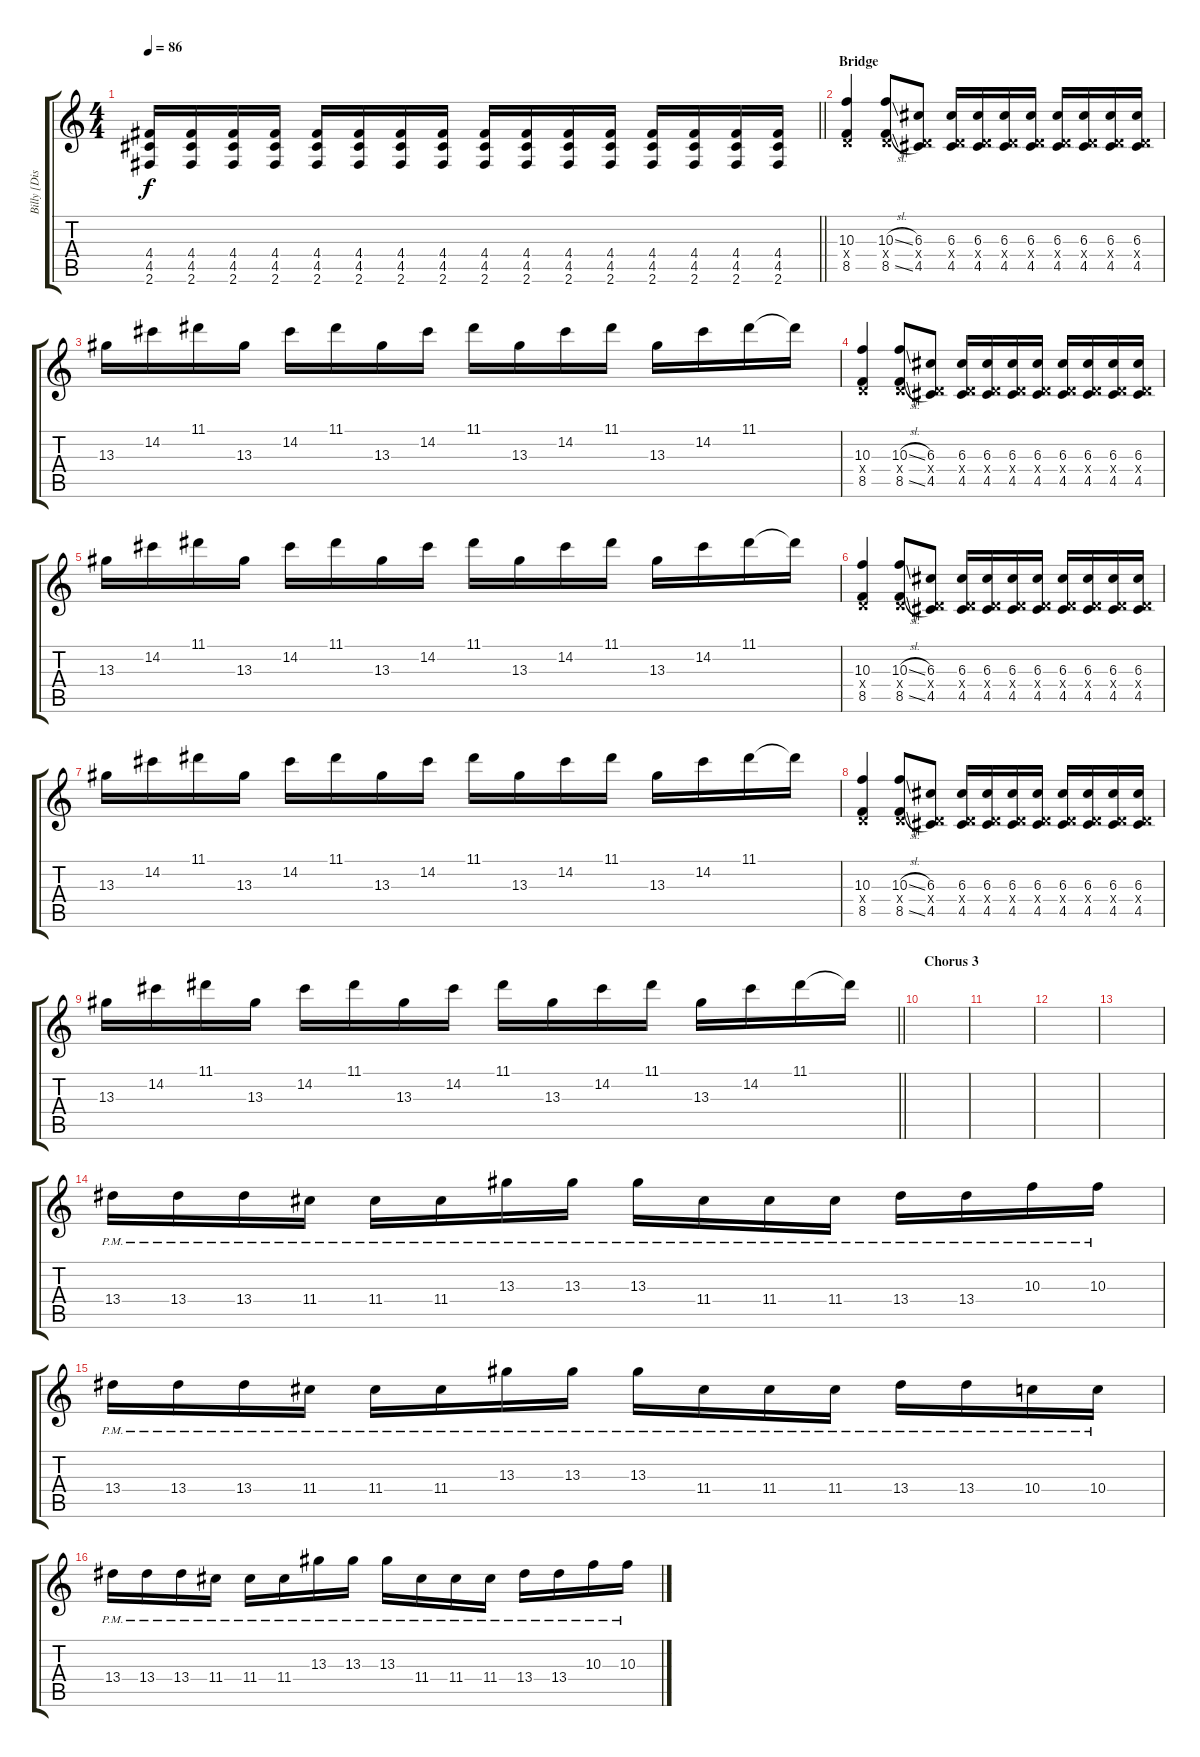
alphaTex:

\track ("Billy [Distortion]" "Billy [Dis") {instrument distortionguitar}
\staff {score tabs}
\tuning (E4 B3 G3 D3 A2 E2) {hide}
\ts (4 4)
\tempo 86
\clef g2
\barLineRight lightlight
\ks c
(4.4 4.5 2.6).16{dy f} (4.4 4.5 2.6).16 (4.4 4.5 2.6).16 (4.4 4.5 2.6).16 (4.4 4.5 2.6).16 (4.4 4.5 2.6).16 (4.4 4.5 2.6).16 (4.4 4.5 2.6).16 (4.4 4.5 2.6).16 (4.4 4.5 2.6).16 (4.4 4.5 2.6).16 (4.4 4.5 2.6).16 (4.4 4.5 2.6).16 (4.4 4.5 2.6).16 (4.4 4.5 2.6).16 (4.4 4.5 2.6).16 |
\section ("" "Bridge")
(10.3 0.4{x} 8.5).4 (10.3{sl} 0.4{x} 8.5{sl}).8 (6.3 0.4{x} 4.5).8 (6.3 0.4{x} 4.5).16 (6.3 0.4{x} 4.5).16 (6.3 0.4{x} 4.5).16 (6.3 0.4{x} 4.5).16 (6.3 0.4{x} 4.5).16 (6.3 0.4{x} 4.5).16 (6.3 0.4{x} 4.5).16 (6.3 0.4{x} 4.5).16 |
13.3.16 14.2.16 11.1.16 13.3.16 14.2.16 11.1.16 13.3.16 14.2.16 11.1.16 13.3.16 14.2.16 11.1.16 13.3.16 14.2.16 11.1.16 11.1{t}.16 |
(10.3 0.4{x} 8.5).4 (10.3{sl} 0.4{x} 8.5{sl}).8 (6.3 0.4{x} 4.5).8 (6.3 0.4{x} 4.5).16 (6.3 0.4{x} 4.5).16 (6.3 0.4{x} 4.5).16 (6.3 0.4{x} 4.5).16 (6.3 0.4{x} 4.5).16 (6.3 0.4{x} 4.5).16 (6.3 0.4{x} 4.5).16 (6.3 0.4{x} 4.5).16 |
13.3.16 14.2.16 11.1.16 13.3.16 14.2.16 11.1.16 13.3.16 14.2.16 11.1.16 13.3.16 14.2.16 11.1.16 13.3.16 14.2.16 11.1.16 11.1{t}.16 |
(10.3 0.4{x} 8.5).4 (10.3{sl} 0.4{x} 8.5{sl}).8 (6.3 0.4{x} 4.5).8 (6.3 0.4{x} 4.5).16 (6.3 0.4{x} 4.5).16 (6.3 0.4{x} 4.5).16 (6.3 0.4{x} 4.5).16 (6.3 0.4{x} 4.5).16 (6.3 0.4{x} 4.5).16 (6.3 0.4{x} 4.5).16 (6.3 0.4{x} 4.5).16 |
13.3.16 14.2.16 11.1.16 13.3.16 14.2.16 11.1.16 13.3.16 14.2.16 11.1.16 13.3.16 14.2.16 11.1.16 13.3.16 14.2.16 11.1.16 11.1{t}.16 |
(10.3 0.4{x} 8.5).4 (10.3{sl} 0.4{x} 8.5{sl}).8 (6.3 0.4{x} 4.5).8 (6.3 0.4{x} 4.5).16 (6.3 0.4{x} 4.5).16 (6.3 0.4{x} 4.5).16 (6.3 0.4{x} 4.5).16 (6.3 0.4{x} 4.5).16 (6.3 0.4{x} 4.5).16 (6.3 0.4{x} 4.5).16 (6.3 0.4{x} 4.5).16 |
\barLineRight lightlight
13.3.16 14.2.16 11.1.16 13.3.16 14.2.16 11.1.16 13.3.16 14.2.16 11.1.16 13.3.16 14.2.16 11.1.16 13.3.16 14.2.16 11.1.16 11.1{t}.16 |
\section ("" "Chorus 3")
|
|
|
|
13.4{pm}.16 13.4{pm}.16 13.4{pm}.16 11.4{pm}.16 11.4{pm}.16 11.4{pm}.16 13.3{pm}.16 13.3{pm}.16 13.3{pm}.16 11.4{pm}.16 11.4{pm}.16 11.4{pm}.16 13.4{pm}.16 13.4{pm}.16 10.3{pm}.16 10.3{pm}.16 |
13.4{pm}.16 13.4{pm}.16 13.4{pm}.16 11.4{pm}.16 11.4{pm}.16 11.4{pm}.16 13.3{pm}.16 13.3{pm}.16 13.3{pm}.16 11.4{pm}.16 11.4{pm}.16 11.4{pm}.16 13.4{pm}.16 13.4{pm}.16 10.4{pm}.16 10.4{pm}.16 |
13.4{pm}.16 13.4{pm}.16 13.4{pm}.16 11.4{pm}.16 11.4{pm}.16 11.4{pm}.16 13.3{pm}.16 13.3{pm}.16 13.3{pm}.16 11.4{pm}.16 11.4{pm}.16 11.4{pm}.16 13.4{pm}.16 13.4{pm}.16 10.3{pm}.16 10.3{pm}.16
